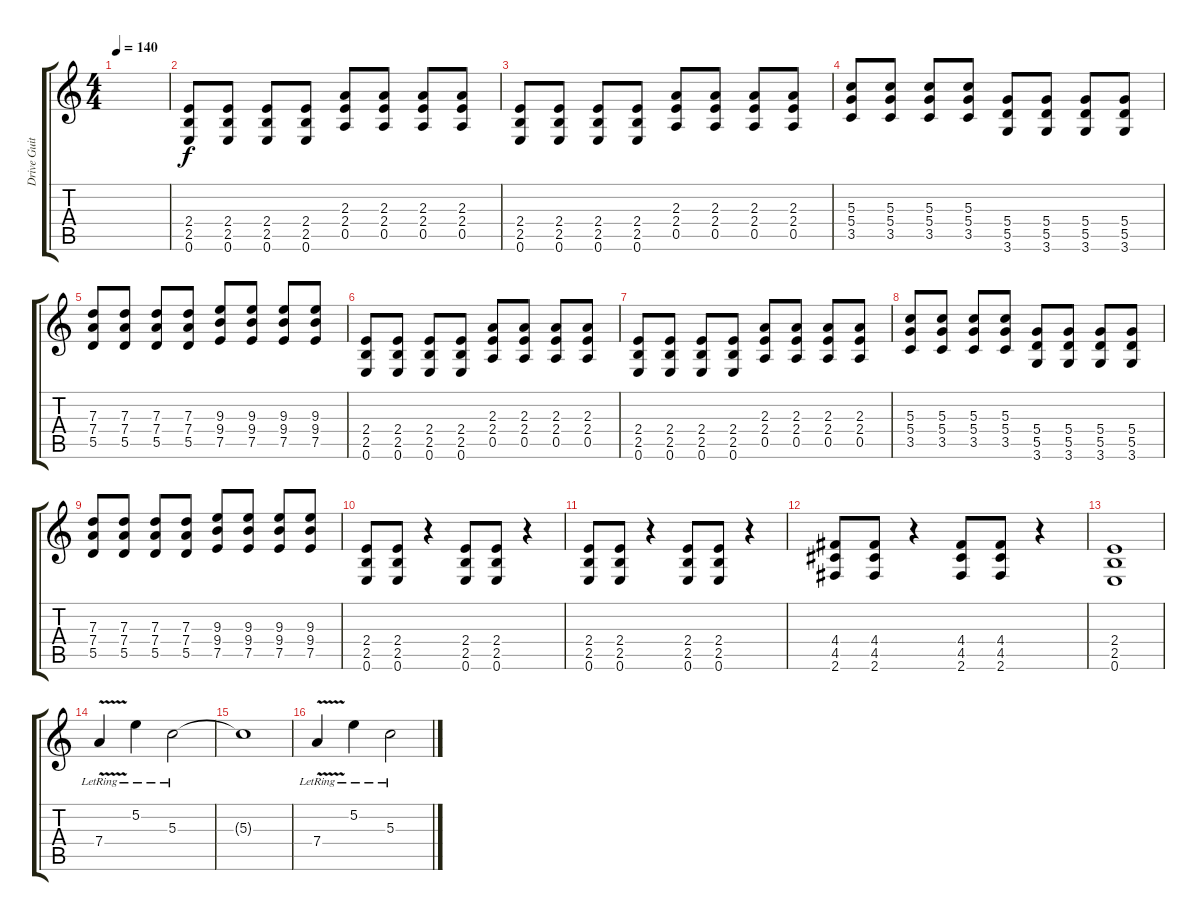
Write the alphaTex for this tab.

\track ("Drive Guitar" "Drive Guit") {instrument electricguitarjazz}
\staff {score tabs}
\tuning (E4 B3 G3 D3 A2 E2) {hide}
\ts (4 4)
\tempo 140
\clef g2
\ks c
|
(2.4 2.5 0.6).8 (2.4 2.5 0.6).8 (2.4 2.5 0.6).8 (2.4 2.5 0.6).8 (2.3 2.4 0.5).8 (2.3 2.4 0.5).8 (2.3 2.4 0.5).8 (2.3 2.4 0.5).8 |
(2.4 2.5 0.6).8 (2.4 2.5 0.6).8 (2.4 2.5 0.6).8 (2.4 2.5 0.6).8 (2.3 2.4 0.5).8 (2.3 2.4 0.5).8 (2.3 2.4 0.5).8 (2.3 2.4 0.5).8 |
(5.3 5.4 3.5).8 (5.3 5.4 3.5).8 (5.3 5.4 3.5).8 (5.3 5.4 3.5).8 (5.4 5.5 3.6).8 (5.4 5.5 3.6).8 (5.4 5.5 3.6).8 (5.4 5.5 3.6).8 |
(7.3 7.4 5.5).8 (7.3 7.4 5.5).8 (7.3 7.4 5.5).8 (7.3 7.4 5.5).8 (9.3 9.4 7.5).8 (9.3 9.4 7.5).8 (9.3 9.4 7.5).8 (9.3 9.4 7.5).8 |
(2.4 2.5 0.6).8 (2.4 2.5 0.6).8 (2.4 2.5 0.6).8 (2.4 2.5 0.6).8 (2.3 2.4 0.5).8 (2.3 2.4 0.5).8 (2.3 2.4 0.5).8 (2.3 2.4 0.5).8 |
(2.4 2.5 0.6).8 (2.4 2.5 0.6).8 (2.4 2.5 0.6).8 (2.4 2.5 0.6).8 (2.3 2.4 0.5).8 (2.3 2.4 0.5).8 (2.3 2.4 0.5).8 (2.3 2.4 0.5).8 |
(5.3 5.4 3.5).8 (5.3 5.4 3.5).8 (5.3 5.4 3.5).8 (5.3 5.4 3.5).8 (5.4 5.5 3.6).8 (5.4 5.5 3.6).8 (5.4 5.5 3.6).8 (5.4 5.5 3.6).8 |
(7.3 7.4 5.5).8 (7.3 7.4 5.5).8 (7.3 7.4 5.5).8 (7.3 7.4 5.5).8 (9.3 9.4 7.5).8 (9.3 9.4 7.5).8 (9.3 9.4 7.5).8 (9.3 9.4 7.5).8 |
(2.4 2.5 0.6).8 (2.4 2.5 0.6).8 r.4 (2.4 2.5 0.6).8 (2.4 2.5 0.6).8 r.4 |
(2.4 2.5 0.6).8 (2.4 2.5 0.6).8 r.4 (2.4 2.5 0.6).8 (2.4 2.5 0.6).8 r.4 |
(4.4 4.5 2.6).8 (4.4 4.5 2.6).8 r.4 (4.4 4.5 2.6).8 (4.4 4.5 2.6).8 r.4 |
(2.4 2.5 0.6).1 |
7.4{v lr}.4 5.2{lr}.4 5.3{lr}.2 |
5.3{t}.1 |
7.4{v lr}.4 5.2{lr}.4 5.3{lr}.2
